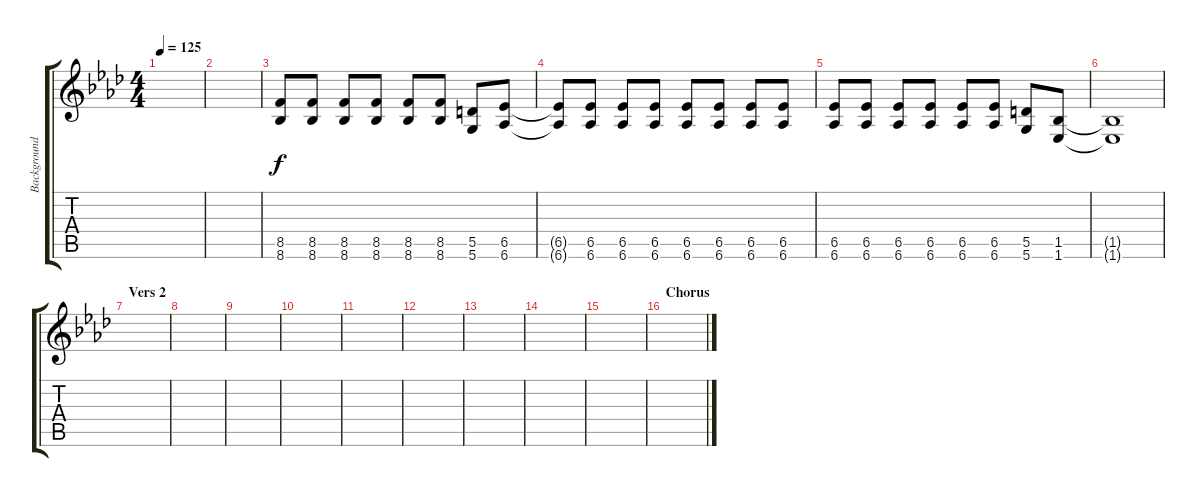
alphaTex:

\track ("Background Guitar" "Background") {instrument distortionguitar}
\staff {score tabs}
\tuning (E4 B3 G3 D3 A2 D2) {hide}
\ts (4 4)
\tempo 125
\clef g2
\ks fminor
|
|
(8.5 8.6).8 (8.5 8.6).8 (8.5 8.6).8 (8.5 8.6).8 (8.5 8.6).8 (8.5 8.6).8 (5.5 5.6).8 (6.5 6.6).8 |
(6.5{t} 6.6{t}).8 (6.5 6.6).8 (6.5 6.6).8 (6.5 6.6).8 (6.5 6.6).8 (6.5 6.6).8 (6.5 6.6).8 (6.5 6.6).8 |
(6.5 6.6).8 (6.5 6.6).8 (6.5 6.6).8 (6.5 6.6).8 (6.5 6.6).8 (6.5 6.6).8 (5.5 5.6).8 (1.5 1.6).8 |
(1.5{t} 1.6{t}).1{volume 0} |
\section ("" "Vers 2")
|
|
|
|
|
|
|
|
|
\section ("" "Chorus")
